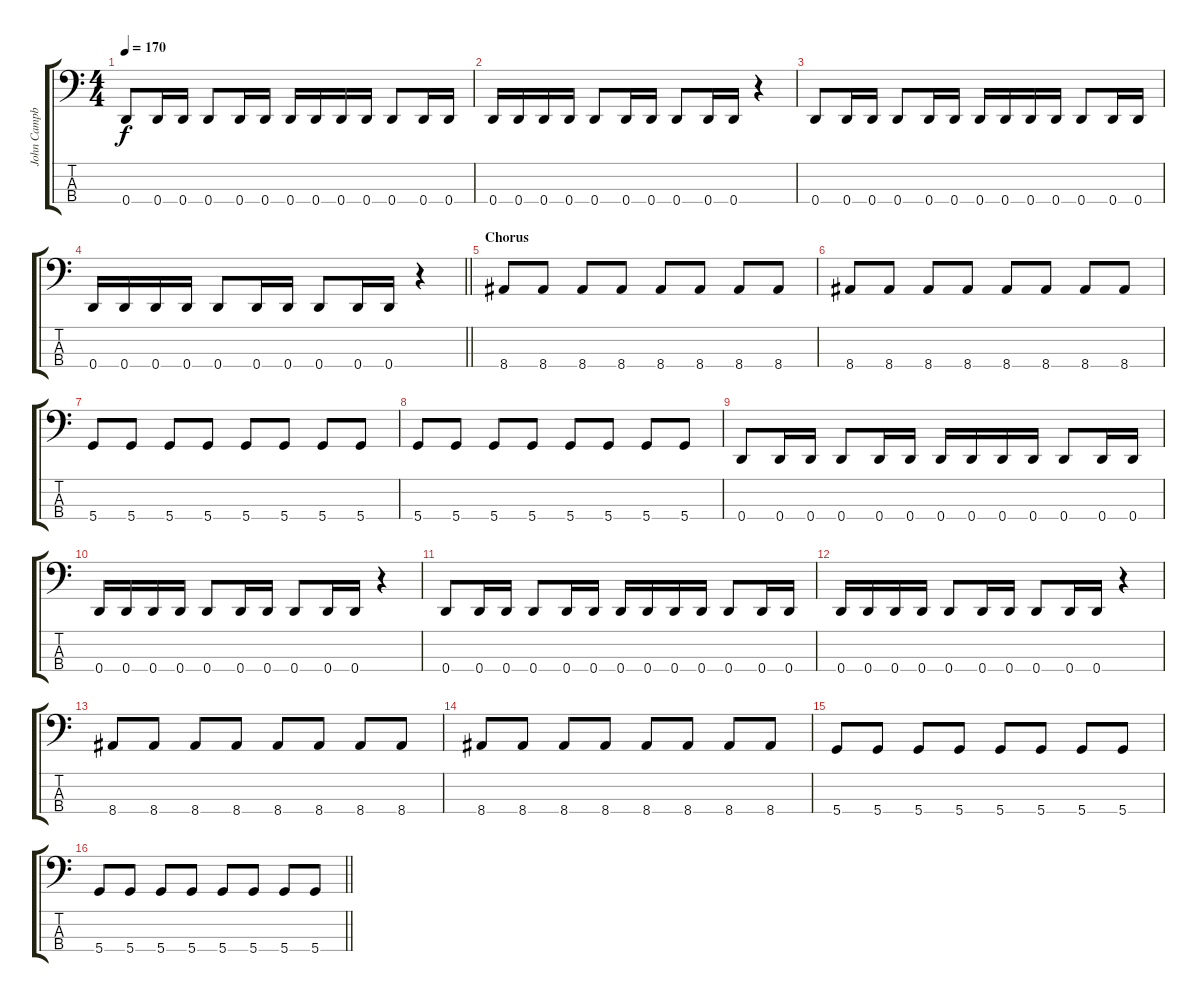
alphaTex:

\track ("John Campbell" "John Campb") {instrument electricbasspick}
\staff {score tabs}
\tuning (G2 D2 A1 D1) {hide}
\ts (4 4)
\tempo 170
\clef f4
\ks c
0.4.8{dy f} 0.4.16 0.4.16 0.4.8 0.4.16 0.4.16 0.4.16 0.4.16 0.4.16 0.4.16 0.4.8 0.4.16 0.4.16 |
0.4.16 0.4.16 0.4.16 0.4.16 0.4.8 0.4.16 0.4.16 0.4.8 0.4.16 0.4.16 r.4 |
0.4.8 0.4.16 0.4.16 0.4.8 0.4.16 0.4.16 0.4.16 0.4.16 0.4.16 0.4.16 0.4.8 0.4.16 0.4.16 |
\barLineRight lightlight
0.4.16 0.4.16 0.4.16 0.4.16 0.4.8 0.4.16 0.4.16 0.4.8 0.4.16 0.4.16 r.4 |
\section ("" "Chorus")
8.4.8 8.4.8 8.4.8 8.4.8 8.4.8 8.4.8 8.4.8 8.4.8 |
8.4.8 8.4.8 8.4.8 8.4.8 8.4.8 8.4.8 8.4.8 8.4.8 |
5.4.8 5.4.8 5.4.8 5.4.8 5.4.8 5.4.8 5.4.8 5.4.8 |
5.4.8 5.4.8 5.4.8 5.4.8 5.4.8 5.4.8 5.4.8 5.4.8 |
0.4.8 0.4.16 0.4.16 0.4.8 0.4.16 0.4.16 0.4.16 0.4.16 0.4.16 0.4.16 0.4.8 0.4.16 0.4.16 |
0.4.16 0.4.16 0.4.16 0.4.16 0.4.8 0.4.16 0.4.16 0.4.8 0.4.16 0.4.16 r.4 |
0.4.8 0.4.16 0.4.16 0.4.8 0.4.16 0.4.16 0.4.16 0.4.16 0.4.16 0.4.16 0.4.8 0.4.16 0.4.16 |
0.4.16 0.4.16 0.4.16 0.4.16 0.4.8 0.4.16 0.4.16 0.4.8 0.4.16 0.4.16 r.4 |
8.4.8 8.4.8 8.4.8 8.4.8 8.4.8 8.4.8 8.4.8 8.4.8 |
8.4.8 8.4.8 8.4.8 8.4.8 8.4.8 8.4.8 8.4.8 8.4.8 |
5.4.8 5.4.8 5.4.8 5.4.8 5.4.8 5.4.8 5.4.8 5.4.8 |
\barLineRight lightlight
5.4.8 5.4.8 5.4.8 5.4.8 5.4.8 5.4.8 5.4.8 5.4.8
